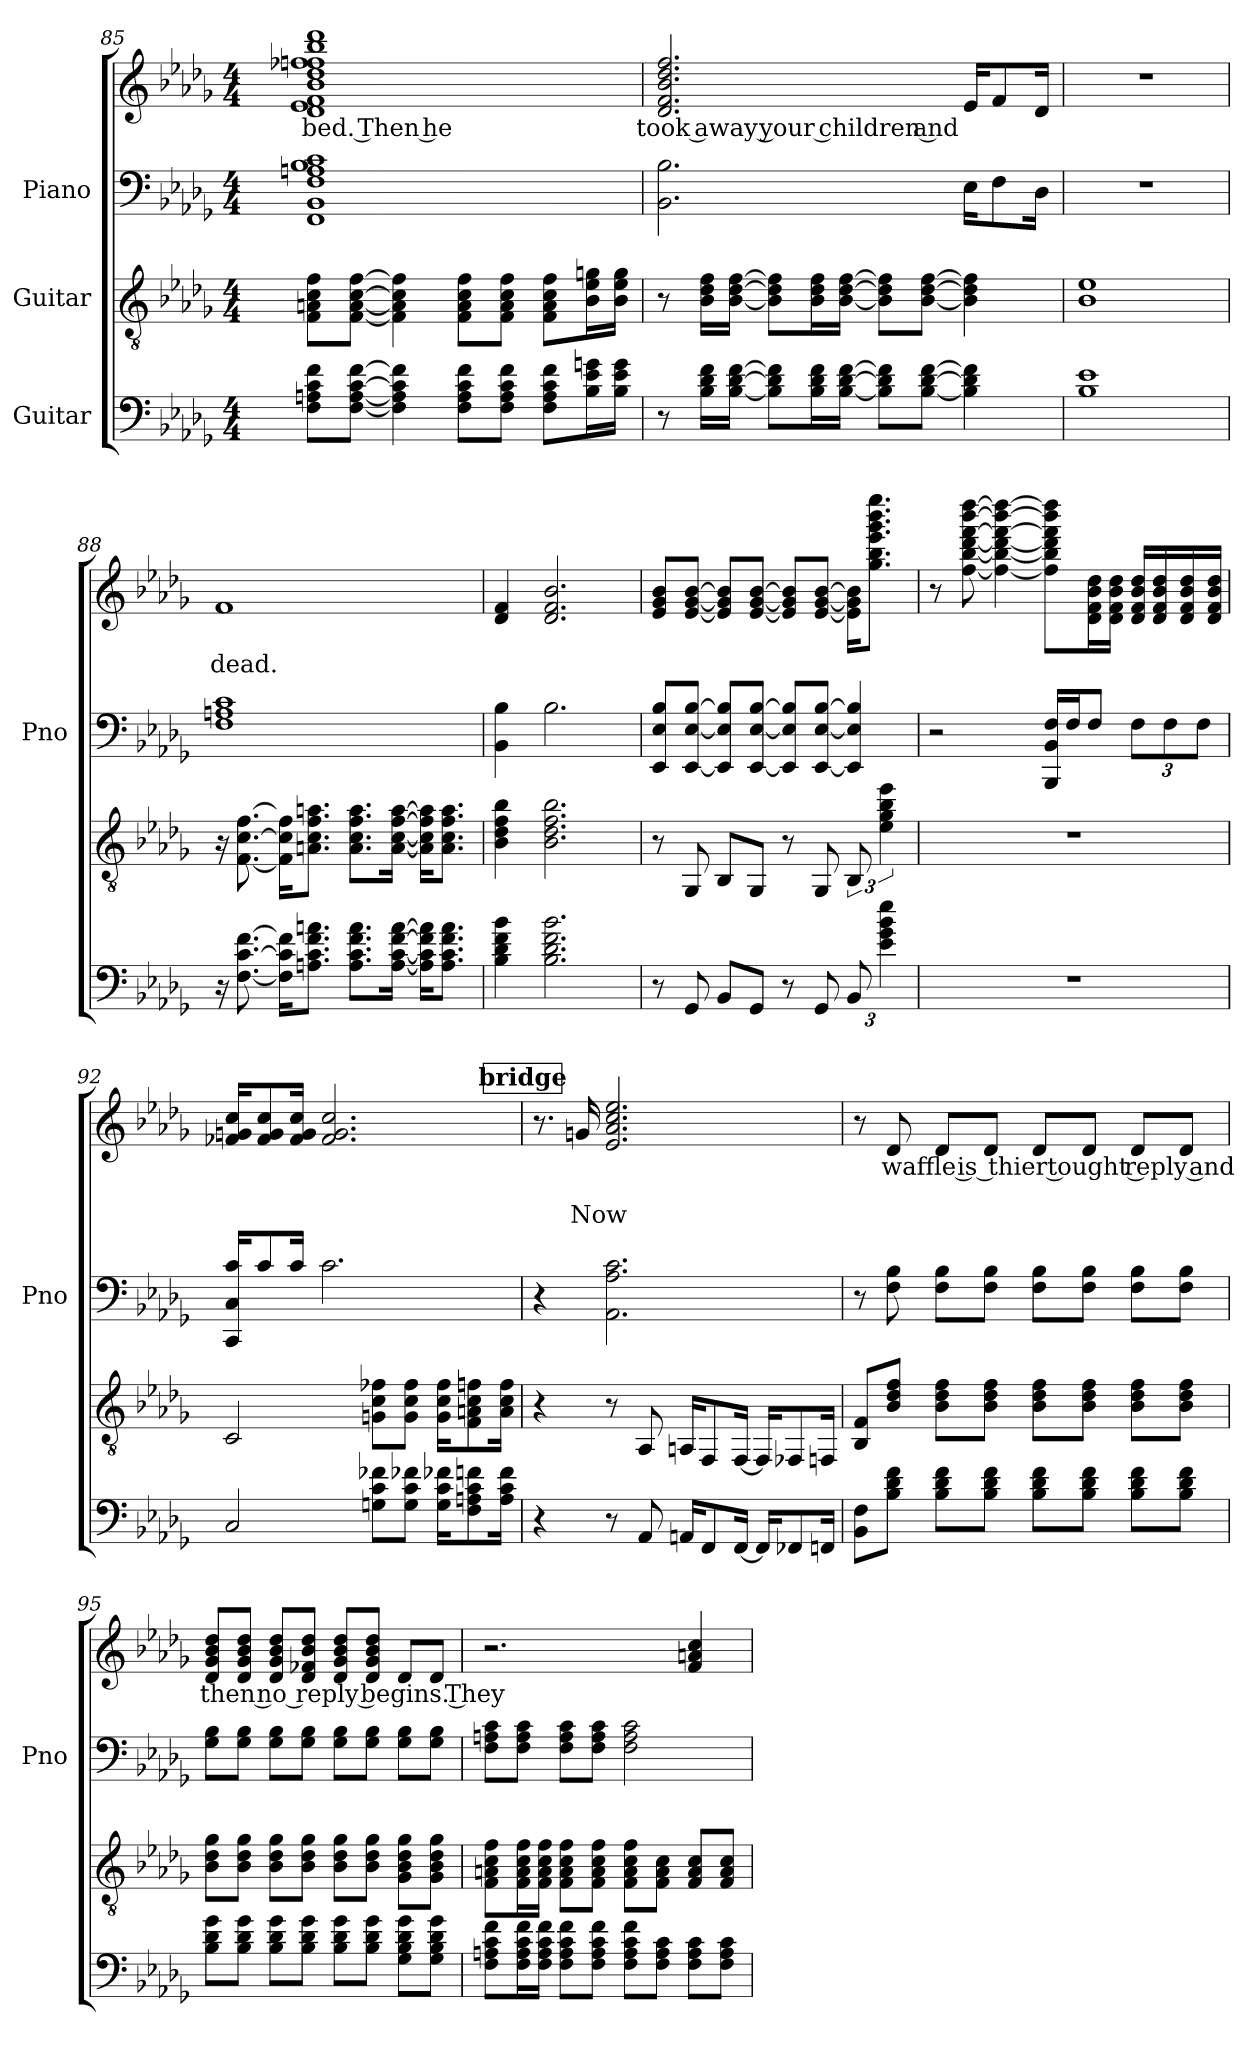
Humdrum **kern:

**kern	**kern	**kern	**kern	**text	**text	**text
*part3	*part2	*part1	*part1	*part1	*part1	*part1
*staff4	*staff3	*staff2	*staff1	*staff1	*staff1	*staff1
*I"Guitar	*I"Guitar	*I"Piano	*	*	*	*
*	*	*I'Pno	*	*	*	*
*	*clefGv2	*clefF4	*clefG2	*	*	*
*k[b-e-a-d-g-]	*k[b-e-a-d-g-]	*k[b-e-a-d-g-]	*k[b-e-a-d-g-]	*	*	*
*D-:	*D-:	*D-:	*D-:	*	*	*
*M4/4	*M4/4	*M4/4	*M4/4	*	*	*
=85	=85	=85	=85	=85	=85	=85
!	!	!	!	!LO:LY:b	!	!
8F\ 8A\ 8c\ 8f\L	8F\ 8An\ 8c\ 8f\L	1FF 1BB- 1F 1An 1B- 1c	1d- 1e- 1f 1b- 1dd- 1ff-X 1ffn 1bb- 1ddd-	bed. Then he	.	.
[8F\ [8A\ [8c\ [8f\J	[8F\ [8A\ [8c\ [8f\J	.	.	.	.	.
4F] 4A] 4c] 4f]	4F\] 4A\] 4c\] 4f\]	.	.	.	.	.
8F\ 8A\ 8c\ 8f\L	8F\ 8A\ 8c\ 8f\L	.	.	.	.	.
8F\ 8A\ 8c\ 8f\J	8F\ 8A\ 8c\ 8f\J	.	.	.	.	.
8F\ 8A\ 8c\ 8f\L	8F\ 8A\ 8c\ 8f\L	.	.	.	.	.
16B-\ 16e-\ 16g\L	16B-\ 16e-\ 16gn\L	.	.	.	.	.
16B-\ 16e-\ 16g\JJ	16B-\ 16e-\ 16g\JJ	.	.	.	.	.
!!LO:PB:g=z
=86	=86	=86	=86	=86	=86	=86
!	!	!	!	!LO:LY:b	!	!
8r	8r	2.BB-\ 2.B-\	2.d-/ 2.f/ 2.b-/ 2.dd-/ 2.ff/	took away your children and	.	.
16B-\ 16d-\ 16f\LL	16B-\ 16d-\ 16f\LL	.	.	.	.	.
[16B-\ [16d-\ [16f\JJ	[16B-\ [16d-\ [16f\JJ	.	.	.	.	.
8B-]\ 8d-]\ 8f]\L	8B-\] 8d-\] 8f\]L	.	.	.	.	.
16B-\ 16d-\ 16f\L	16B-\ 16d-\ 16f\L	.	.	.	.	.
[16B-\ [16d-\ [16f\JJ	[16B-\ [16d-\ [16f\JJ	.	.	.	.	.
8B-]\ 8d-]\ 8f]\L	8B-\] 8d-\] 8f\]L	.	.	.	.	.
[8B-\ [8d-\ [8f\J	[8B-\ [8d-\ [8f\J	.	.	.	.	.
4B-] 4d-] 4f]	4B-\] 4d-\] 4f\]	16E-\KL	16e-/KL	.	.	.
.	.	8F\	8f/	.	.	.
.	.	16D-\Jk	16d-/Jk	.	.	.
=87	=87	=87	=87	=87	=87	=87
!	!	!	!	!LO:LY:b	!	!
1B- 1e-	1B- 1e-	1r	1r	now they’re	.	.
=88	=88	=88	=88	=88	=88	=88
!	!	!	!	!LO:LY:b	!	!
16r	16r	1F 1An 1c	1f	dead.	.	.
[8.F [8.c [8.f	[8.F\ [8.c\ [8.f\	.	.	.	.	.
16F]\ 16c]\ 16f]\KL	16F\] 16c\] 16f\]KL	.	.	.	.	.
8.A\ 8.c\ 8.f\ 8.a\J	8.An\ 8.c\ 8.f\ 8.an\J	.	.	.	.	.
8.A\ 8.c\ 8.f\ 8.a\L	8.A\ 8.c\ 8.f\ 8.a\L	.	.	.	.	.
[16A\ [16c\ [16f\ [16a\Jk	[16A\ [16c\ [16f\ [16a\Jk	.	.	.	.	.
16A]\ 16c]\ 16f]\ 16a]\KL	16A\] 16c\] 16f\] 16a\]KL	.	.	.	.	.
8.A\ 8.c\ 8.f\ 8.a\J	8.A\ 8.c\ 8.f\ 8.a\J	.	.	.	.	.
=89	=89	=89	=89	=89	=89	=89
4B- 4d- 4f 4b-	4B-\ 4d-\ 4f\ 4b-\	4BB-\ 4B-\	4d-/ 4f/	.	.	.
2.B- 2.d- 2.f 2.b-	2.B-\ 2.d-\ 2.f\ 2.b-\	2.B-\	2.d-/ 2.f/ 2.b-/	.	.	.
!!LO:LB:g=z
=90	=90	=90	=90	=90	=90	=90
8r	8r	8EE-/ 8E-/ 8B-/L	8e-/ 8g-/ 8b-/L	.	.	.
8GG-	8GG-/	[8EE-/ [8E-/ [8B-/J	[8e-/ [8g-/ [8b-/J	.	.	.
8BB-L	8BB-/L	8EE-/] 8E-/] 8B-/]L	8e-/] 8g-/] 8b-/]L	.	.	.
8GG-J	8GG-/J	[8EE-/ [8E-/ [8B-/J	[8e-/ [8g-/ [8b-/J	.	.	.
8r	8r	8EE-/] 8E-/] 8B-/]L	8e-/] 8g-/] 8b-/]L	.	.	.
8GG-	8GG-/	[8EE-/ [8E-/ [8B-/J	[8e-/ [8g-/ [8b-/J	.	.	.
*Xbrackettup	*	*	*	*	*	*
12BB-	12BB-/	4EE-/] 4E-/] 4B-/]	16e-\] 16g-\] 16b-\]KL	.	.	.
.	.	.	8.gg-\ 8.bb-\ 8.eee-\ 8.ggg-\ 8.bbb-\ 8.eeee-\J	.	.	.
6e- 6g- 6b- 6ee-	6e-\ 6g-\ 6b-\ 6ee-\	.	.	.	.	.
=91	=91	=91	=91	=91	=91	=91
1r	1r	2r	8r	.	.	.
.	.	.	[8ff\ [8bb-\ [8ddd-\ [8fff\ [8bbb-\ [8dddd-\	.	.	.
.	.	.	4ff\_ 4bb-\_ 4ddd-\_ 4fff\_ 4bbb-\_ 4dddd-\_	.	.	.
.	.	16BBB-/ 16BB-/ 16F/LL	8ff\] 8bb-\] 8ddd-\] 8fff\] 8bbb-\] 8dddd-\]L	.	.	.
.	.	16F/J	.	.	.	.
.	.	8F/J	16d-\ 16f\ 16b-\ 16dd-\L	.	.	.
.	.	.	16d-\ 16f\ 16b-\ 16dd-\JJ	.	.	.
*	*	*Xbrackettup	*	*	*	*
.	.	12F\L	16d-/ 16f/ 16b-/ 16dd-/LL	.	.	.
.	.	.	16d-/ 16f/ 16b-/ 16dd-/	.	.	.
.	.	12F\	.	.	.	.
.	.	.	16d-/ 16f/ 16b-/ 16dd-/	.	.	.
.	.	12F\J	.	.	.	.
.	.	.	16d-/ 16f/ 16b-/ 16dd-/JJ	.	.	.
=92	=92	=92	=92	=92	=92	=92
2C	2C/	16CC/ 16C/ 16c/KL	16f-X/ 16gn/ 16cc/KL	.	.	.
.	.	8c/	8f-/ 8g/ 8cc/	.	.	.
.	.	16c/Jk	16f-/ 16g/ 16cc/Jk	.	.	.
.	.	2.c\	2.f-/ 2.g/ 2.cc/	.	.	.
8G\ 8c\ 8f-X\L	8Gn\ 8c\ 8f-X\L	.	.	.	.	.
8G\ 8c\ 8f-X\J	8G\ 8c\ 8f-\J	.	.	.	.	.
16G\ 16c\ 16f-X\KL	16G\ 16c\ 16f-\KL	.	.	.	.	.
8F\ 8A\ 8c\ 8f\	8F\ 8An\ 8c\ 8fn\	.	.	.	.	.
16A\ 16c\ 16f\Jk	16A\ 16c\ 16f\Jk	.	.	.	.	.
!!LO:LB:g=z
!!LO:REH:place=s1:a:B:cj:fs=14:t=bridge
=93	=93	=93	=93	=93	=93	=93
4r	4r	4r	8.r	.	.	.
!	!	!	!	!	!	!LO:LY:b
.	.	.	16gn/	.	.	Now
8r	8r	2.AA-\ 2.A-\ 2.c\	2.e-/ 2.a-/ 2.cc/ 2.ee-/	.	.	.
8AA-	8AA-/	.	.	.	.	.
16AAKL	16AAn/KL	.	.	.	.	.
8FF	8FF/	.	.	.	.	.
[16FFJk	[16FF/Jk	.	.	.	.	.
16FFKL]	16FF/KL]	.	.	.	.	.
8FF-X	8FF-X/	.	.	.	.	.
16FFJk	16FFn/Jk	.	.	.	.	.
=94	=94	=94	=94	=94	=94	=94
8BB-\ 8F\L	8BB-/ 8F/L	8r	8r	.	.	.
!	!	!	!	!LO:LY:b	!	!
8B-\ 8d-\ 8f\J	8B-/ 8d-/ 8f/J	8F\ 8B-\	8d-/	waffle is thier tought reply and	.	.
8B-\ 8d-\ 8f\L	8B-\ 8d-\ 8f\L	8F\ 8B-\L	8d-/L	.	.	.
8B-\ 8d-\ 8f\J	8B-\ 8d-\ 8f\J	8F\ 8B-\J	8d-/J	.	.	.
8B-\ 8d-\ 8f\L	8B-\ 8d-\ 8f\L	8F\ 8B-\L	8d-/L	.	.	.
8B-\ 8d-\ 8f\J	8B-\ 8d-\ 8f\J	8F\ 8B-\J	8d-/J	.	.	.
8B-\ 8d-\ 8f\L	8B-\ 8d-\ 8f\L	8F\ 8B-\L	8d-/L	.	.	.
8B-\ 8d-\ 8f\J	8B-\ 8d-\ 8f\J	8F\ 8B-\J	8d-/J	.	.	.
=95	=95	=95	=95	=95	=95	=95
!	!	!	!	!LO:LY:b	!	!
8B-\ 8d-\ 8g-\L	8B-\ 8d-\ 8g-\L	8G-\ 8B-\L	8d-/ 8g-/ 8b-/ 8dd-/L	then no reply begins. They	.	.
8B-\ 8d-\ 8g-\J	8B-\ 8d-\ 8g-\J	8G-\ 8B-\J	8d-/ 8g-/ 8b-/ 8dd-/J	.	.	.
8B-\ 8d-\ 8g-\L	8B-\ 8d-\ 8g-\L	8G-\ 8B-\L	8d-/ 8g-/ 8b-/ 8dd-/L	.	.	.
8B-\ 8d-\ 8g-\J	8B-\ 8d-\ 8g-\J	8G-\ 8B-\J	8d-/ 8f-X/ 8b-/ 8dd-/J	.	.	.
8B-\ 8d-\ 8g-\L	8B-\ 8d-\ 8g-\L	8G-\ 8B-\L	8d-/ 8g-/ 8b-/ 8dd-/L	.	.	.
8B-\ 8d-\ 8g-\J	8B-\ 8d-\ 8g-\J	8G-\ 8B-\J	8d-/ 8g-/ 8b-/ 8dd-/J	.	.	.
8G-\ 8B-\ 8d-\ 8g-\L	8G-\ 8B-\ 8d-\ 8g-\L	8G-\ 8B-\L	8d-/L	.	.	.
8G-\ 8B-\ 8d-\ 8g-\J	8G-\ 8B-\ 8d-\ 8g-\J	8G-\ 8B-\J	8d-/J	.	.	.
!!LO:LB:g=z
=96	=96	=96	=96	=96	=96	=96
!	!	!	!	!LO:LY:b	!	!
8F\ 8A\ 8c\ 8f\L	8F\ 8An\ 8c\ 8f\L	8F\ 8An\ 8c\L	2.r	leave you full of sin. The	.	.
16F\ 16A\ 16c\ 16f\L	16F\ 16A\ 16c\ 16f\L	8F\ 8A\ 8c\J	.	.	.	.
16F\ 16A\ 16c\ 16f\JJ	16F\ 16A\ 16c\ 16f\JJ	.	.	.	.	.
8F\ 8A\ 8c\ 8f\L	8F\ 8A\ 8c\ 8f\L	8F\ 8A\ 8c\L	.	.	.	.
8F\ 8A\ 8c\ 8f\J	8F\ 8A\ 8c\ 8f\J	8F\ 8A\ 8c\J	.	.	.	.
8F\ 8A\ 8c\ 8f\L	8F\ 8A\ 8c\ 8f\L	2F\ 2A\ 2c\	.	.	.	.
8F\ 8A\ 8c\J	8F\ 8A\ 8c\J	.	.	.	.	.
8F\ 8A\ 8c\L	8F/ 8A/ 8c/L	.	4f/ 4an/ 4cc/	.	.	.
8F\ 8A\ 8c\J	8F/ 8A/ 8c/J	.	.	.	.	.
=	=	=	=	=	=	=
*-	*-	*-	*-	*-	*-	*-
